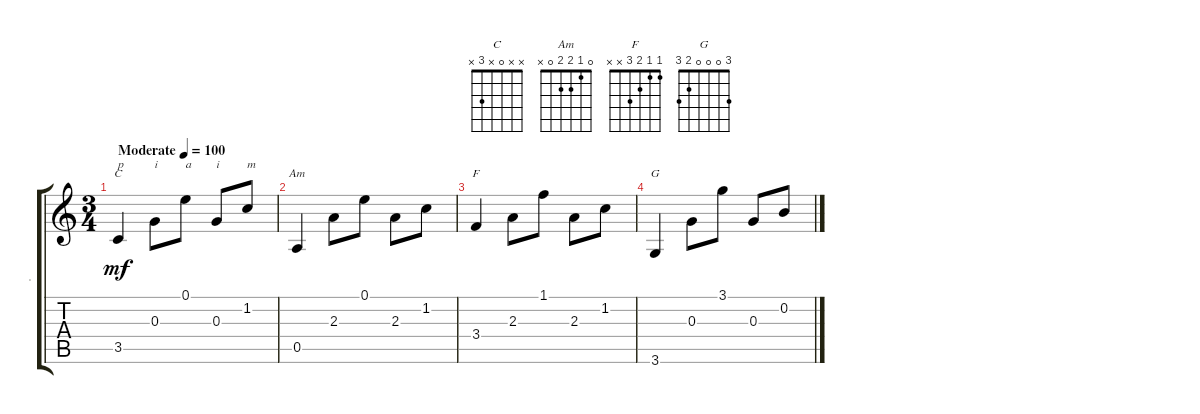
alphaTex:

\track ("." ".") {instrument acousticguitarnylon}
\staff {score tabs}
\tuning (E4 B3 G3 D3 A2 E2) {hide}
\chord ("C" x x 0 x 3 x)
\chord ("Am" 0 1 2 2 0 x)
\chord ("F" 1 1 2 3 x x)
\chord ("G" 3 0 0 0 2 3)
\ts (3 4)
\tempo (100 "Moderate")
\clef g2
\ks c
3.5.4{ch "C" txt "p" dy mf instrument acousticguitarnylon} 0.3.8{txt "i"} 0.1.8{txt "a"} 0.3.8{txt "i"} 1.2.8{txt "m"} |
0.5.4{ch "Am"} 2.3.8 0.1.8 2.3.8 1.2.8 |
3.4.4{ch "F"} 2.3.8 1.1.8 2.3.8 1.2.8 |
3.6.4{ch "G"} 0.3.8 3.1.8 0.3.8 0.2.8
